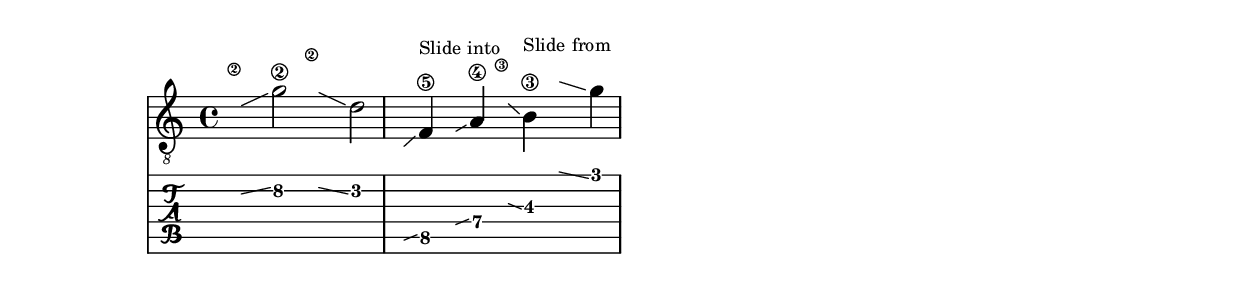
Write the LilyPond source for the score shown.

% DO NOT EDIT this file manually; it is automatically
% generated from Documentation/snippets/new
% Make any changes in Documentation/snippets/new/
% and then run scripts/auxiliar/makelsr.py
%
% This file is in the public domain.
%% Note: this file works from version 2.13.36
\version "2.14.0"

\header {
%% Translation of GIT committish: 59caa3adce63114ca7972d18f95d4aadc528ec3d


  texidoces = "
A diferencia de los glissandos, los @q{slides} o ligaduras pueden
partir de un punto impreciso del mástil hasta un traste específico.
Una buena forma de hacerlo es añadir una nota de mordente antes de la
nota real, como se muestra en el ejemplo siguiente.

"

  doctitlees = "Ligaduras de guitarra"

  lsrtags = "fretted-strings"

  texidoc = "
Unlike glissandos, slides may go from an imprecise point of the
fretboard to a specific fret. A good way to do that is to add a grace
hidden note before the note which is actually played, as demonstrated
in the following example.
"
  doctitle = "Guitar slides"
} % begin verbatim


%% Hide fret number: useful to draw slide into/from a casual point of
%% the fretboard.
hideFretNumber = {
  \once \override TabNoteHead #'transparent = ##t
  \once \override NoteHead #'transparent = ##t
  \once \override Stem #'transparent = ##t
  \once \override NoteHead #'no-ledgers = ##t
  \once \override Glissando #'(bound-details left padding) = #0.3
}

music= \relative c' {
  \grace { \hideFretNumber d8\2 \glissando s2 } g2\2
  \grace { \hideFretNumber g8\2 \glissando s2 } d2 |

  \grace { \hideFretNumber c,8 \glissando s } f4\5^\markup \tiny { Slide into }
  \grace { \hideFretNumber f8 \glissando s } a4\4
  \grace { \hideFretNumber e'8\3 \glissando s } b4\3^\markup \tiny { Slide from }
  \grace { \hideFretNumber b'8 \glissando s2 } g4 |
}

\score {
  <<
    \new Staff {
      \clef "G_8"
      \music
    }
    \new TabStaff {
      \music
    }
  >>
}
